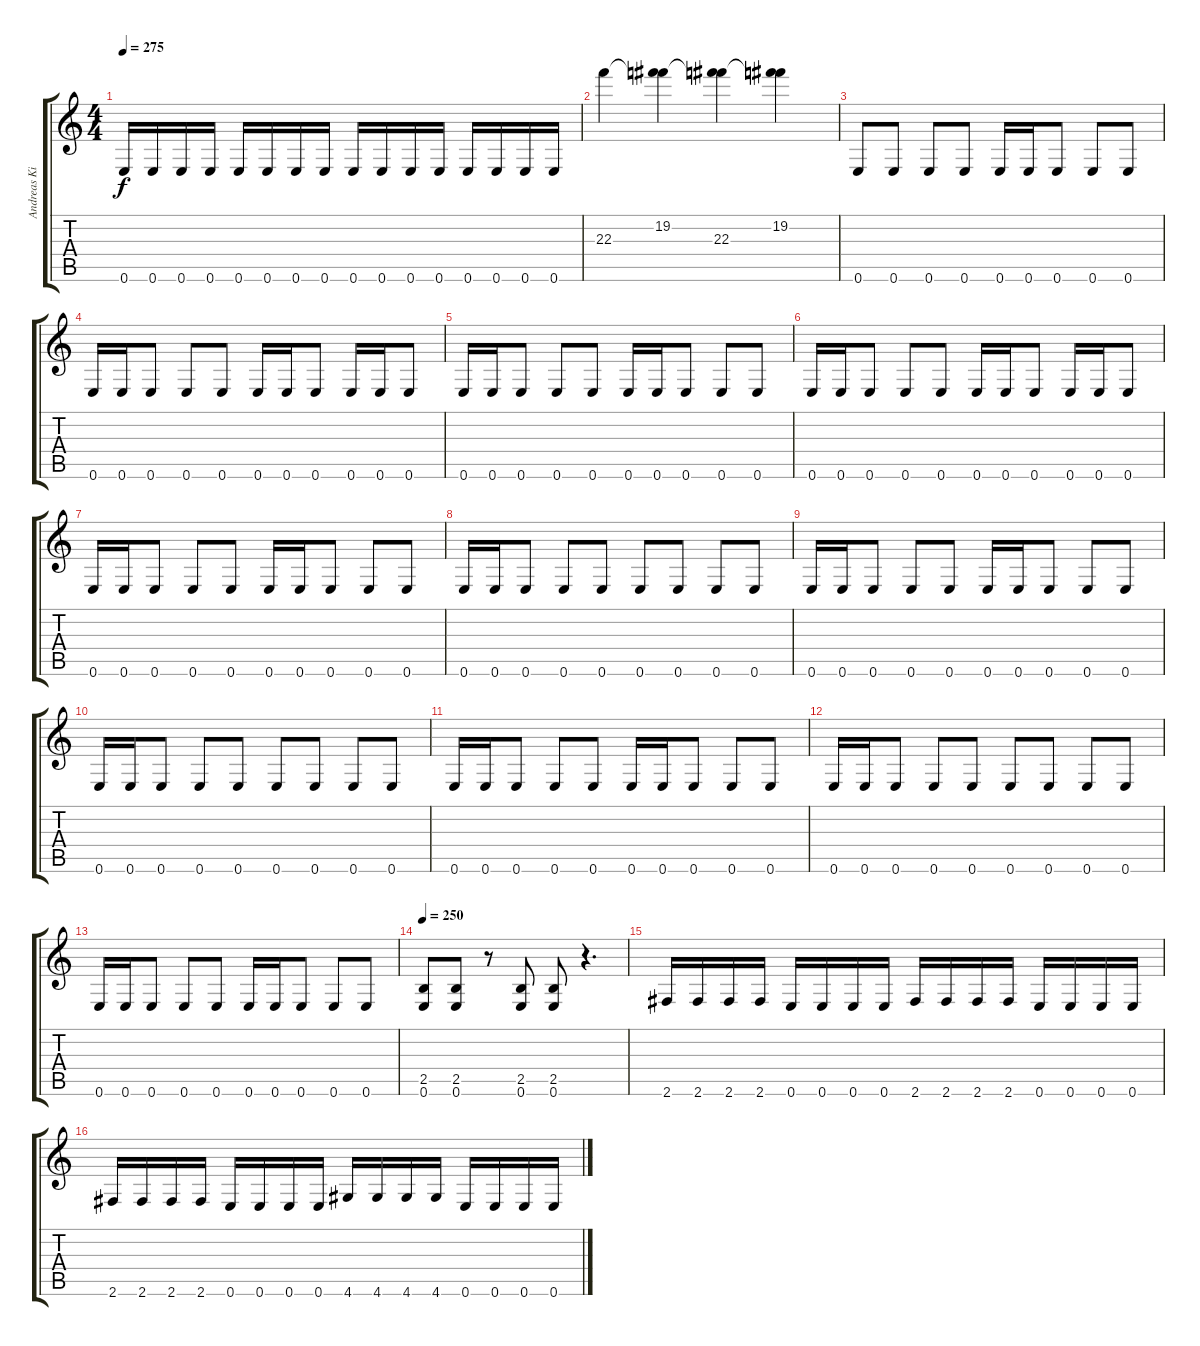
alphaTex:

\track ("Andreas Kisser" "Andreas Ki") {instrument distortionguitar}
\staff {score tabs}
\tuning (E4 B3 G3 D3 A2 E2) {hide}
\ts (4 4)
\tempo 275
\clef g2
\ks c
0.6.16{dy f} 0.6.16 0.6.16 0.6.16 0.6.16 0.6.16 0.6.16 0.6.16 0.6.16 0.6.16 0.6.16 0.6.16 0.6.16 0.6.16 0.6.16 0.6.16 |
22.3.4 (19.2 22.3{t}).4 (19.2{t} 22.3).4 (19.2 22.3{t}).4 |
0.6.8 0.6.8 0.6.8 0.6.8 0.6.16 0.6.16 0.6.8 0.6.8 0.6.8 |
0.6.16 0.6.16 0.6.8 0.6.8 0.6.8 0.6.16 0.6.16 0.6.8 0.6.16 0.6.16 0.6.8 |
0.6.16 0.6.16 0.6.8 0.6.8 0.6.8 0.6.16 0.6.16 0.6.8 0.6.8 0.6.8 |
0.6.16 0.6.16 0.6.8 0.6.8 0.6.8 0.6.16 0.6.16 0.6.8 0.6.16 0.6.16 0.6.8 |
0.6.16 0.6.16 0.6.8 0.6.8 0.6.8 0.6.16 0.6.16 0.6.8 0.6.8 0.6.8 |
0.6.16 0.6.16 0.6.8 0.6.8 0.6.8 0.6.8 0.6.8 0.6.8 0.6.8 |
0.6.16 0.6.16 0.6.8 0.6.8 0.6.8 0.6.16 0.6.16 0.6.8 0.6.8 0.6.8 |
0.6.16 0.6.16 0.6.8 0.6.8 0.6.8 0.6.8 0.6.8 0.6.8 0.6.8 |
0.6.16 0.6.16 0.6.8 0.6.8 0.6.8 0.6.16 0.6.16 0.6.8 0.6.8 0.6.8 |
0.6.16 0.6.16 0.6.8 0.6.8 0.6.8 0.6.8 0.6.8 0.6.8 0.6.8 |
0.6.16 0.6.16 0.6.8 0.6.8 0.6.8 0.6.16 0.6.16 0.6.8 0.6.8 0.6.8 |
\tempo 250
(2.5 0.6).8 (2.5 0.6).8 r.8 (2.5 0.6).8 (2.5 0.6).8 r.4{d} |
2.6.16 2.6.16 2.6.16 2.6.16 0.6.16 0.6.16 0.6.16 0.6.16 2.6.16 2.6.16 2.6.16 2.6.16 0.6.16 0.6.16 0.6.16 0.6.16 |
2.6.16 2.6.16 2.6.16 2.6.16 0.6.16 0.6.16 0.6.16 0.6.16 4.6.16 4.6.16 4.6.16 4.6.16 0.6.16 0.6.16 0.6.16 0.6.16
